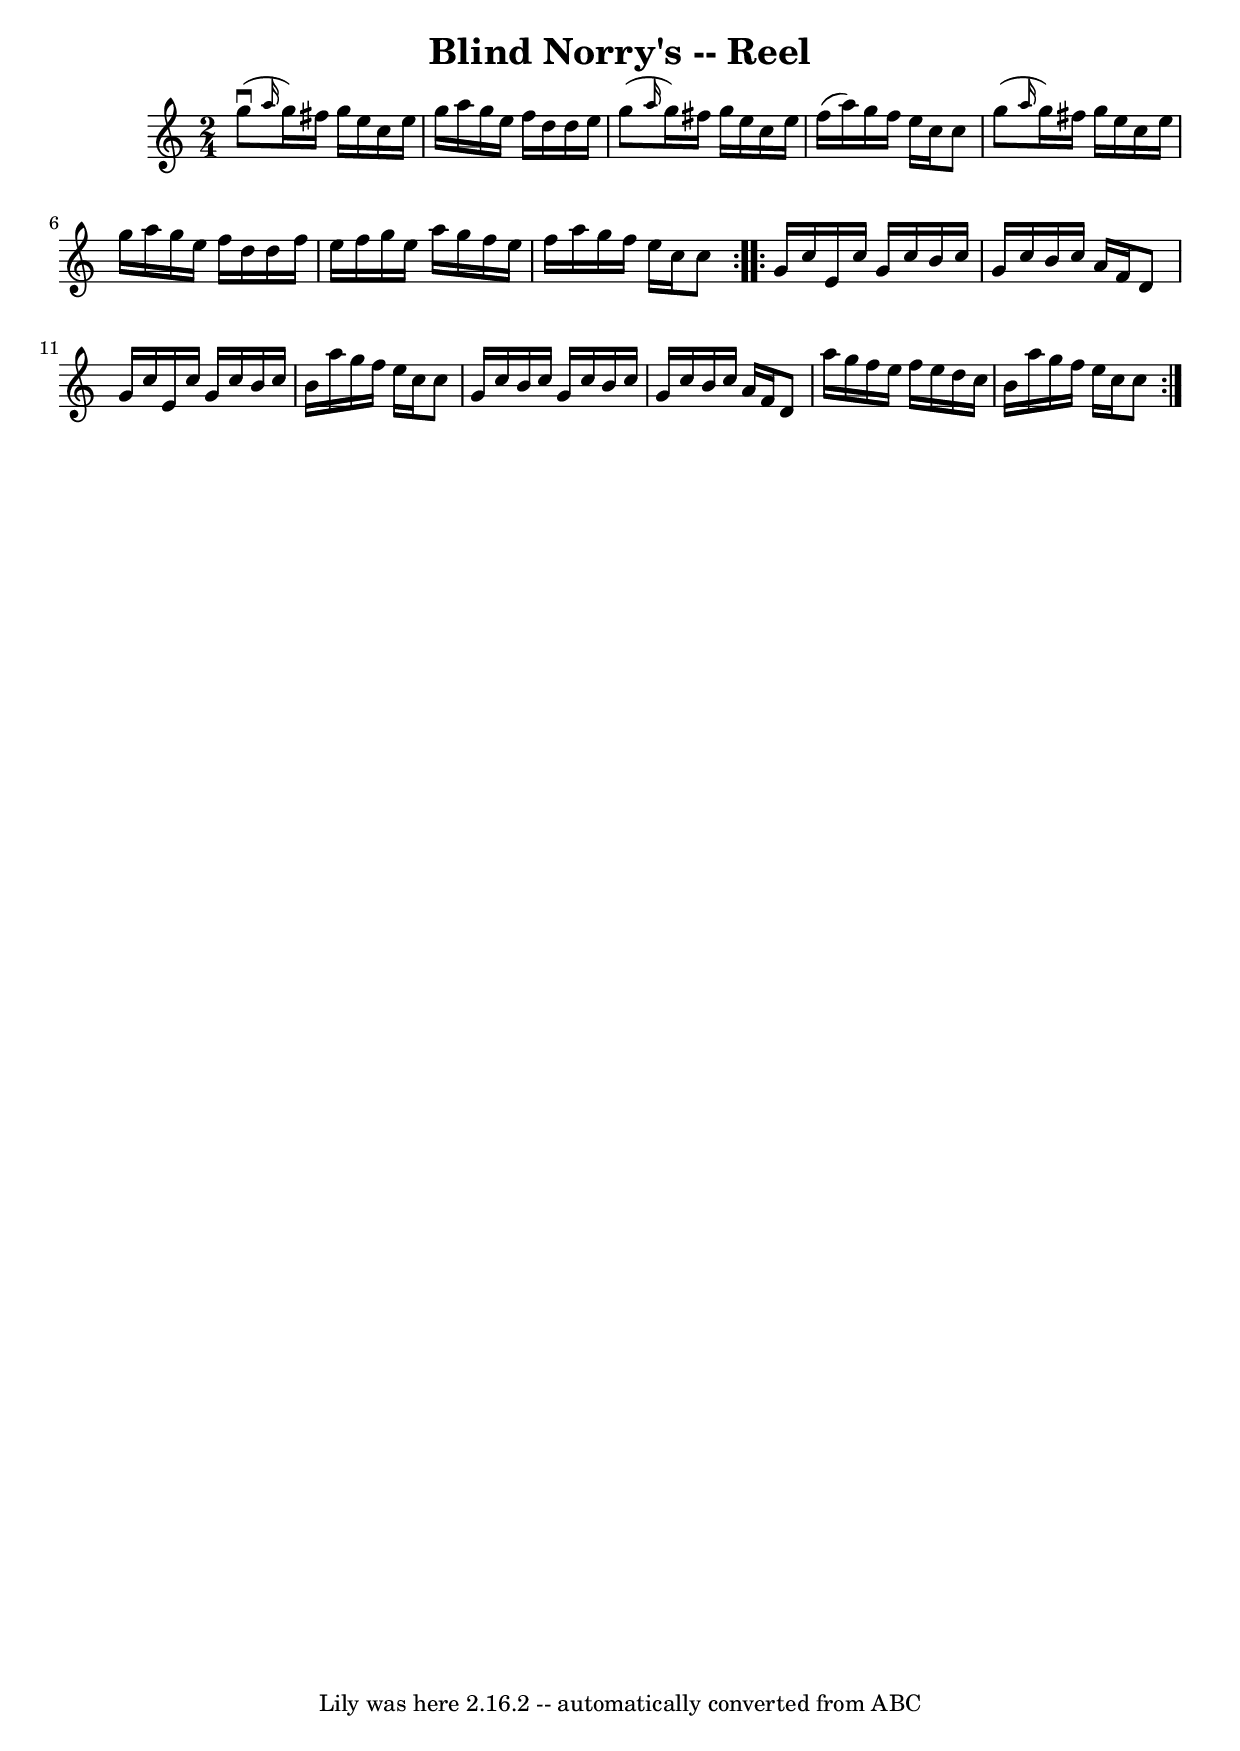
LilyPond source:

\version "2.16.2"
\include "Mammoth.ily"
\header {
  %% book = "Ryan's Mammoth Collection"
  crossRefNumber = "1"
  footnotes = ""
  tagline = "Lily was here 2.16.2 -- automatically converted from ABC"
  title = "Blind Norry's -- Reel"

}
voicedefault =  {



  \repeat volta 2 {

    \time 2/4 
    \key c \major
    g''8^\downbow(\grace { a''16  
			 } g''16)   
    fis''16 g''16 e''16 c''16 e''16  |
    g''16 a''16 g''16 
    e''16 f''16 d''16 d''16 e''16  |
    g''8 (\grace {    
      a''16  
    } g''16) fis''16 g''16 e''16 c''16 e''16  |
    
    f''16 (a''16) g''16 f''16 e''16 c''16 c''8  |
    
    g''8 (\grace { a''16  
		 } g''16) fis''16 g''16 e''16 c''16    
    e''16  |
    g''16 a''16 g''16 e''16 f''16 d''16 d''16   
    f''16  |
    e''16 f''16 g''16 e''16 a''16 g''16 f''16  
    e''16  |
    f''16 a''16 g''16 f''16 e''16 c''16 c''8  
    
  } 
  \repeat volta 2 {
    g'16 c''16 e'16 c''16 g'16 c''16    
    b'16 c''16  |
    g'16 c''16 b'16 c''16 a'16 f'16 d'8  |
    g'16 c''16 e'16 c''16 g'16 c''16 b'16 c''16   |
    b'16 a''16 g''16 f''16 e''16 c''16 c''8  |
    
    g'16 c''16 b'16 c''16 g'16 c''16 b'16 c''16  |
    
    g'16 c''16 b'16 c''16 a'16 f'16 d'8  |
    a''16    
    g''16 f''16 e''16 f''16 e''16 d''16 c''16  |
    b'16    
    a''16 g''16 f''16 e''16 c''16 c''8  
  }   

}

\score{
  <<

    \context Staff="default"
    {
      \voicedefault 
      
    }

  >>
  \layout {
    
  }
  \midi {
  }

}
